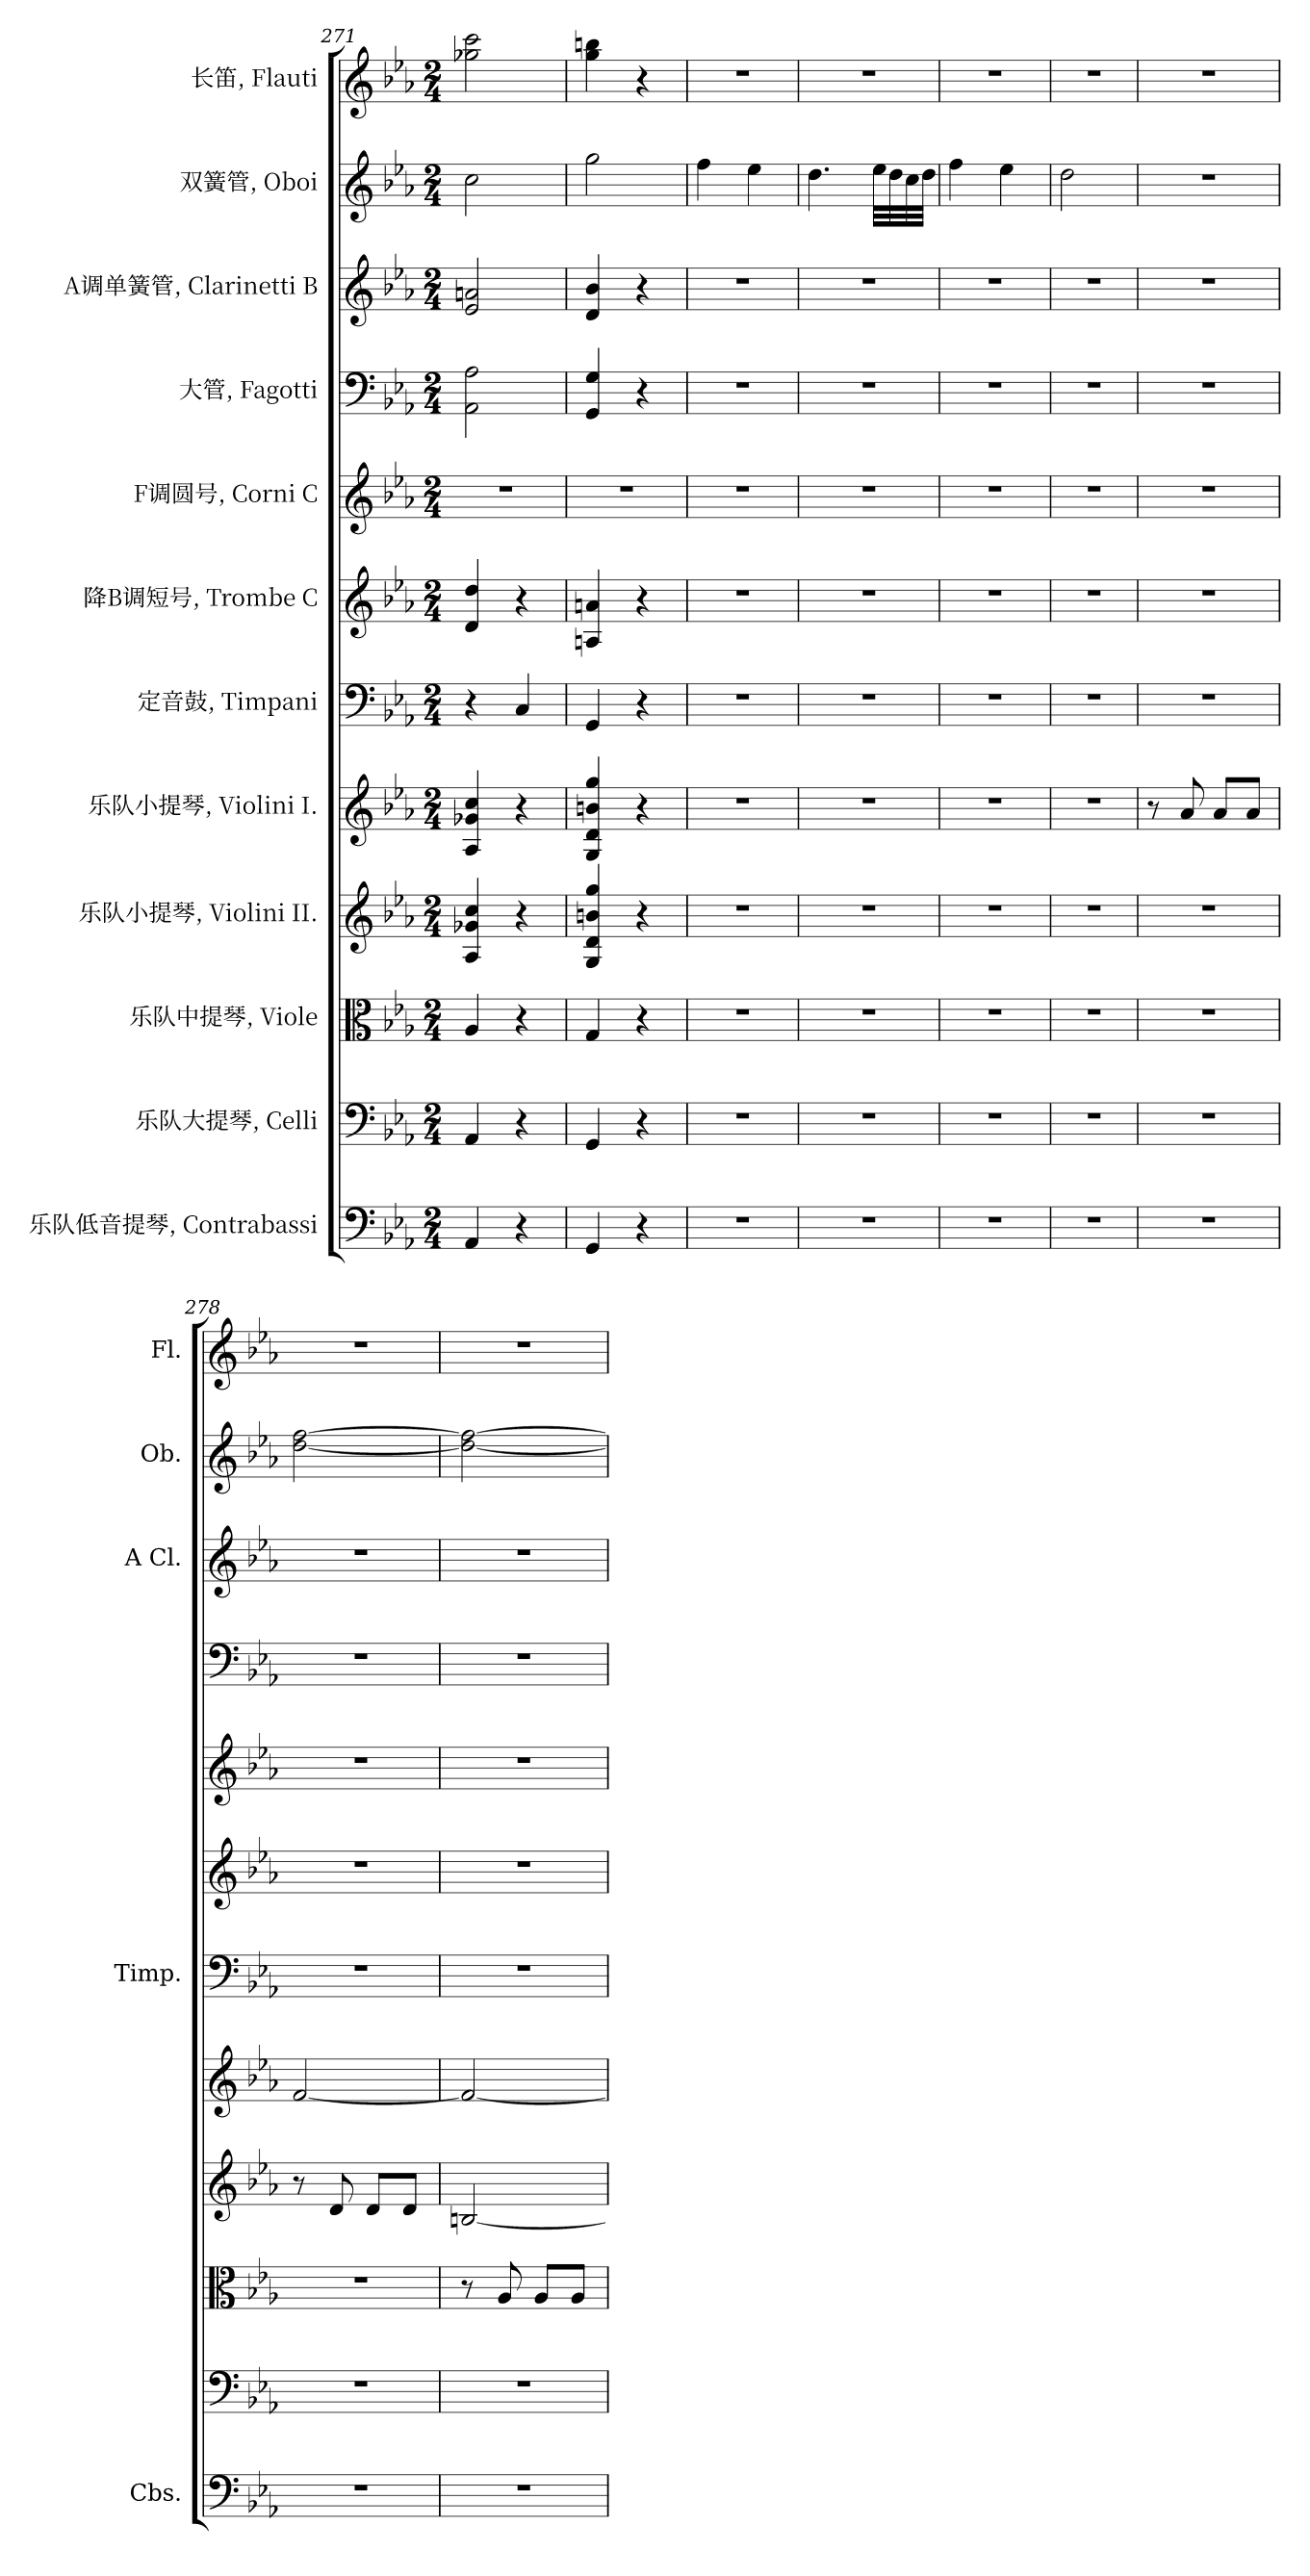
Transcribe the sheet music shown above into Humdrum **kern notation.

**kern	**kern	**kern	**kern	**kern	**kern	**kern	**kern	**kern	**kern	**kern	**kern
*part12	*part11	*part10	*part9	*part8	*part7	*part6	*part5	*part4	*part3	*part2	*part1
*staff12	*staff11	*staff10	*staff9	*staff8	*staff7	*staff6	*staff5	*staff4	*staff3	*staff2	*staff1
*I"乐队低音提琴, Contrabassi	*I"乐队大提琴, Celli	*I"乐队中提琴, Viole	*I"乐队小提琴, Violini II.	*I"乐队小提琴, Violini I.	*I"定音鼓, Timpani	*I"降B调短号, Trombe C	*I"F调圆号, Corni C	*I"大管, Fagotti	*I"A调单簧管, Clarinetti B	*I"双簧管, Oboi	*I"长笛, Flauti
*I'Cbs.	*	*	*	*	*I'Timp.	*	*	*	*I'A Cl.	*I'Ob.	*I'Fl.
*clefF4	*clefF4	*clefC3	*clefG2	*clefG2	*clefF4	*clefG2	*clefG2	*clefF4	*clefG2	*clefG2	*clefG2
*ITrd7c12	*	*	*	*	*	*ITrd1c2	*ITrd4c7	*	*ITrd2c3	*	*
*k[b-e-a-]	*k[b-e-a-]	*k[b-e-a-]	*k[b-e-a-]	*k[b-e-a-]	*k[b-e-a-]	*k[b-e-a-d-g-]	*k[b-e-a-d-]	*k[b-e-a-]	*k[]	*k[b-e-a-]	*k[b-e-a-]
*M2/4	*M2/4	*M2/4	*M2/4	*M2/4	*M2/4	*M2/4	*M2/4	*M2/4	*M2/4	*M2/4	*M2/4
=271	=271	=271	=271	=271	=271	=271	=271	=271	=271	=271	=271
4AAA-/	4AA-/	4A-/	4A-/ 4g-X/ 4cc/	4A-/ 4g-X/ 4cc/	4r	4c/ 4cc/	2r	2AA-\ 2A-\	2c/ 2f#X/	2cc\	2gg-X\ 2ccc\
4r	4r	4r	4r	4r	4C/	4r	.	.	.	.	.
=272	=272	=272	=272	=272	=272	=272	=272	=272	=272	=272	=272
4GGG/	4GG/	4G/	4G/ 4d/ 4bn/ 4gg/	4G/ 4d/ 4bn/ 4gg/	4GG/	4Gn/ 4gn/	2r	4GG/ 4G/	4B/ 4g/	2gg\	4gg\ 4bbn\
4r	4r	4r	4r	4r	4r	4r	.	4r	4r	.	4r
=273	=273	=273	=273	=273	=273	=273	=273	=273	=273	=273	=273
2r	2r	2r	2r	2r	2r	2r	2r	2r	2r	4ff\	2r
.	.	.	.	.	.	.	.	.	.	4ee-\	.
!!LO:PB:g=z
=274	=274	=274	=274	=274	=274	=274	=274	=274	=274	=274	=274
2r	2r	2r	2r	2r	2r	2r	2r	2r	2r	4.dd\	2r
.	.	.	.	.	.	.	.	.	.	32ee-\LLL	.
.	.	.	.	.	.	.	.	.	.	32dd\	.
.	.	.	.	.	.	.	.	.	.	32cc\	.
.	.	.	.	.	.	.	.	.	.	32dd\JJJ	.
=275	=275	=275	=275	=275	=275	=275	=275	=275	=275	=275	=275
2r	2r	2r	2r	2r	2r	2r	2r	2r	2r	4ff\	2r
.	.	.	.	.	.	.	.	.	.	4ee-\	.
=276	=276	=276	=276	=276	=276	=276	=276	=276	=276	=276	=276
2r	2r	2r	2r	2r	2r	2r	2r	2r	2r	2dd\	2r
=277	=277	=277	=277	=277	=277	=277	=277	=277	=277	=277	=277
*	*	*	*	*	*	*	*	*	*	*	*MM200
2r	2r	2r	2r	8r	2r	2r	2r	2r	2r	2r	2r
.	.	.	.	8a-/	.	.	.	.	.	.	.
.	.	.	.	8a-/L	.	.	.	.	.	.	.
.	.	.	.	8a-/J	.	.	.	.	.	.	.
=278	=278	=278	=278	=278	=278	=278	=278	=278	=278	=278	=278
2r	2r	2r	8r	[2f/	2r	2r	2r	2r	2r	[2dd\ [2ff\	2r
.	.	.	8d/	.	.	.	.	.	.	.	.
.	.	.	8d/L	.	.	.	.	.	.	.	.
.	.	.	8d/J	.	.	.	.	.	.	.	.
=279	=279	=279	=279	=279	=279	=279	=279	=279	=279	=279	=279
2r	2r	8r	[2Bn/	2f/_	2r	2r	2r	2r	2r	2dd\_ 2ff\_	2r
.	.	8A-/	.	.	.	.	.	.	.	.	.
.	.	8A-/L	.	.	.	.	.	.	.	.	.
.	.	8A-/J	.	.	.	.	.	.	.	.	.
=	=	=	=	=	=	=	=	=	=	=	=
*-	*-	*-	*-	*-	*-	*-	*-	*-	*-	*-	*-
